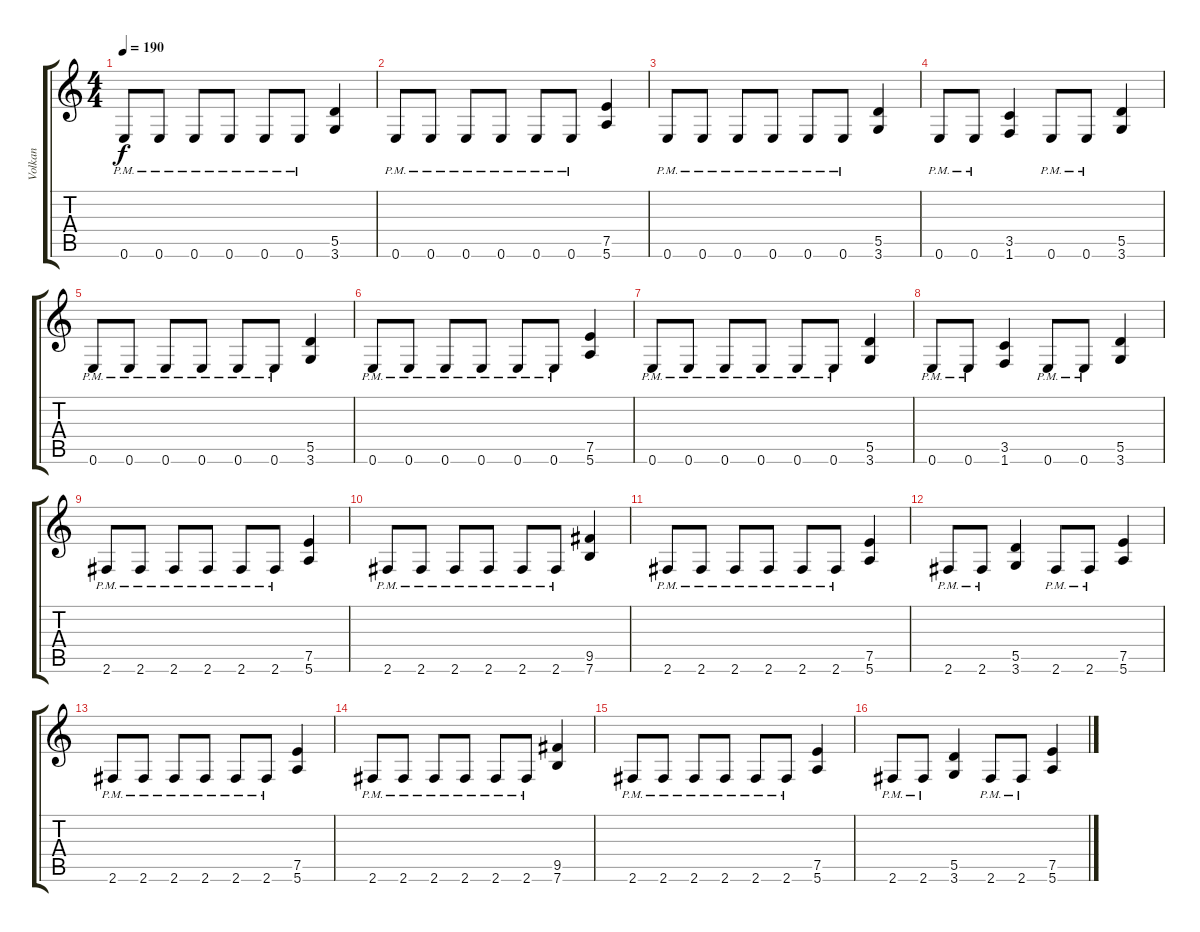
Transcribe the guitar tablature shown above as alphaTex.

\track ("Volkan" "Volkan") {instrument distortionguitar}
\staff {score tabs}
\tuning (E4 B3 G3 D3 A2 E2) {hide}
\ts (4 4)
\tempo 190
\clef g2
\ks c
0.6{pm}.8{dy f} 0.6{pm}.8 0.6{pm}.8 0.6{pm}.8 0.6{pm}.8 0.6{pm}.8 (5.5 3.6).4 |
0.6{pm}.8 0.6{pm}.8 0.6{pm}.8 0.6{pm}.8 0.6{pm}.8 0.6{pm}.8 (7.5 5.6).4 |
0.6{pm}.8 0.6{pm}.8 0.6{pm}.8 0.6{pm}.8 0.6{pm}.8 0.6{pm}.8 (5.5 3.6).4 |
0.6{pm}.8 0.6{pm}.8 (3.5 1.6).4 0.6{pm}.8 0.6{pm}.8 (5.5 3.6).4 |
0.6{pm}.8 0.6{pm}.8 0.6{pm}.8 0.6{pm}.8 0.6{pm}.8 0.6{pm}.8 (5.5 3.6).4 |
0.6{pm}.8 0.6{pm}.8 0.6{pm}.8 0.6{pm}.8 0.6{pm}.8 0.6{pm}.8 (7.5 5.6).4 |
0.6{pm}.8 0.6{pm}.8 0.6{pm}.8 0.6{pm}.8 0.6{pm}.8 0.6{pm}.8 (5.5 3.6).4 |
0.6{pm}.8 0.6{pm}.8 (3.5 1.6).4 0.6{pm}.8 0.6{pm}.8 (5.5 3.6).4 |
2.6{pm}.8 2.6{pm}.8 2.6{pm}.8 2.6{pm}.8 2.6{pm}.8 2.6{pm}.8 (7.5 5.6).4 |
2.6{pm}.8 2.6{pm}.8 2.6{pm}.8 2.6{pm}.8 2.6{pm}.8 2.6{pm}.8 (9.5 7.6).4 |
2.6{pm}.8 2.6{pm}.8 2.6{pm}.8 2.6{pm}.8 2.6{pm}.8 2.6{pm}.8 (7.5 5.6).4 |
2.6{pm}.8 2.6{pm}.8 (5.5 3.6).4 2.6{pm}.8 2.6{pm}.8 (7.5 5.6).4 |
2.6{pm}.8 2.6{pm}.8 2.6{pm}.8 2.6{pm}.8 2.6{pm}.8 2.6{pm}.8 (7.5 5.6).4 |
2.6{pm}.8 2.6{pm}.8 2.6{pm}.8 2.6{pm}.8 2.6{pm}.8 2.6{pm}.8 (9.5 7.6).4 |
2.6{pm}.8 2.6{pm}.8 2.6{pm}.8 2.6{pm}.8 2.6{pm}.8 2.6{pm}.8 (7.5 5.6).4 |
2.6{pm}.8 2.6{pm}.8 (5.5 3.6).4 2.6{pm}.8 2.6{pm}.8 (7.5 5.6).4
